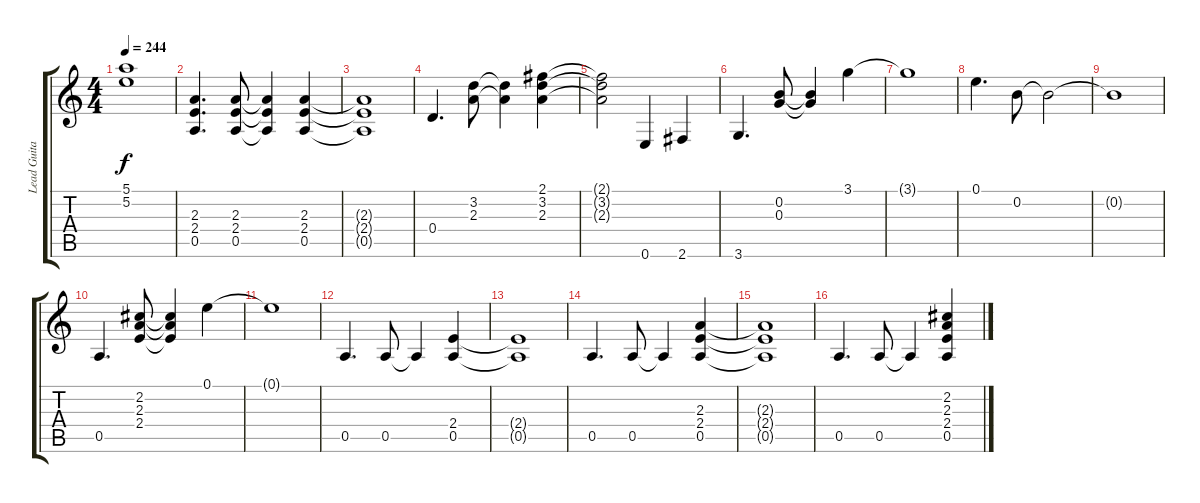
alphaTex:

\track ("Lead Guitar." "Lead Guita") {instrument electricguitarclean}
\staff {score tabs}
\tuning (E4 B3 G3 D3 A2 E2) {hide}
\ts (4 4)
\tempo 244
\clef g2
\ks c
(5.1{t} 5.2{t}).1{dy f} |
(2.3 2.4 0.5).4{d} (2.3 2.4 0.5).8 (2.3{t} 2.4{t} 0.5{t}).4 (2.3 2.4 0.5).4 |
(2.3{t} 2.4{t} 0.5{t}).1 |
0.4.4{d} (3.2 2.3).8 (3.2{t} 2.3{t}).4 (2.1 3.2 2.3).4 |
(2.1{t} 3.2{t} 2.3{t}).2 0.6.4 2.6.4 |
3.6.4{d} (0.2 0.3).8 (0.2{t} 0.3{t}).4 3.1.4 |
3.1{t}.1 |
0.1.4{d} 0.2.8 0.2{t}.2 |
0.2{t}.1 |
0.5.4{d} (2.2 2.3 2.4).8 (2.2{t} 2.3{t} 2.4{t}).4 0.1.4 |
0.1{t}.1 |
0.5.4{d} 0.5.8 0.5{t}.4 (2.4 0.5).4 |
(2.4{t} 0.5{t}).1 |
0.5.4{d} 0.5.8 0.5{t}.4 (2.3 2.4 0.5).4 |
(2.3{t} 2.4{t} 0.5{t}).1 |
0.5.4{d} 0.5.8 0.5{t}.4 (2.2 2.3 2.4 0.5).4
